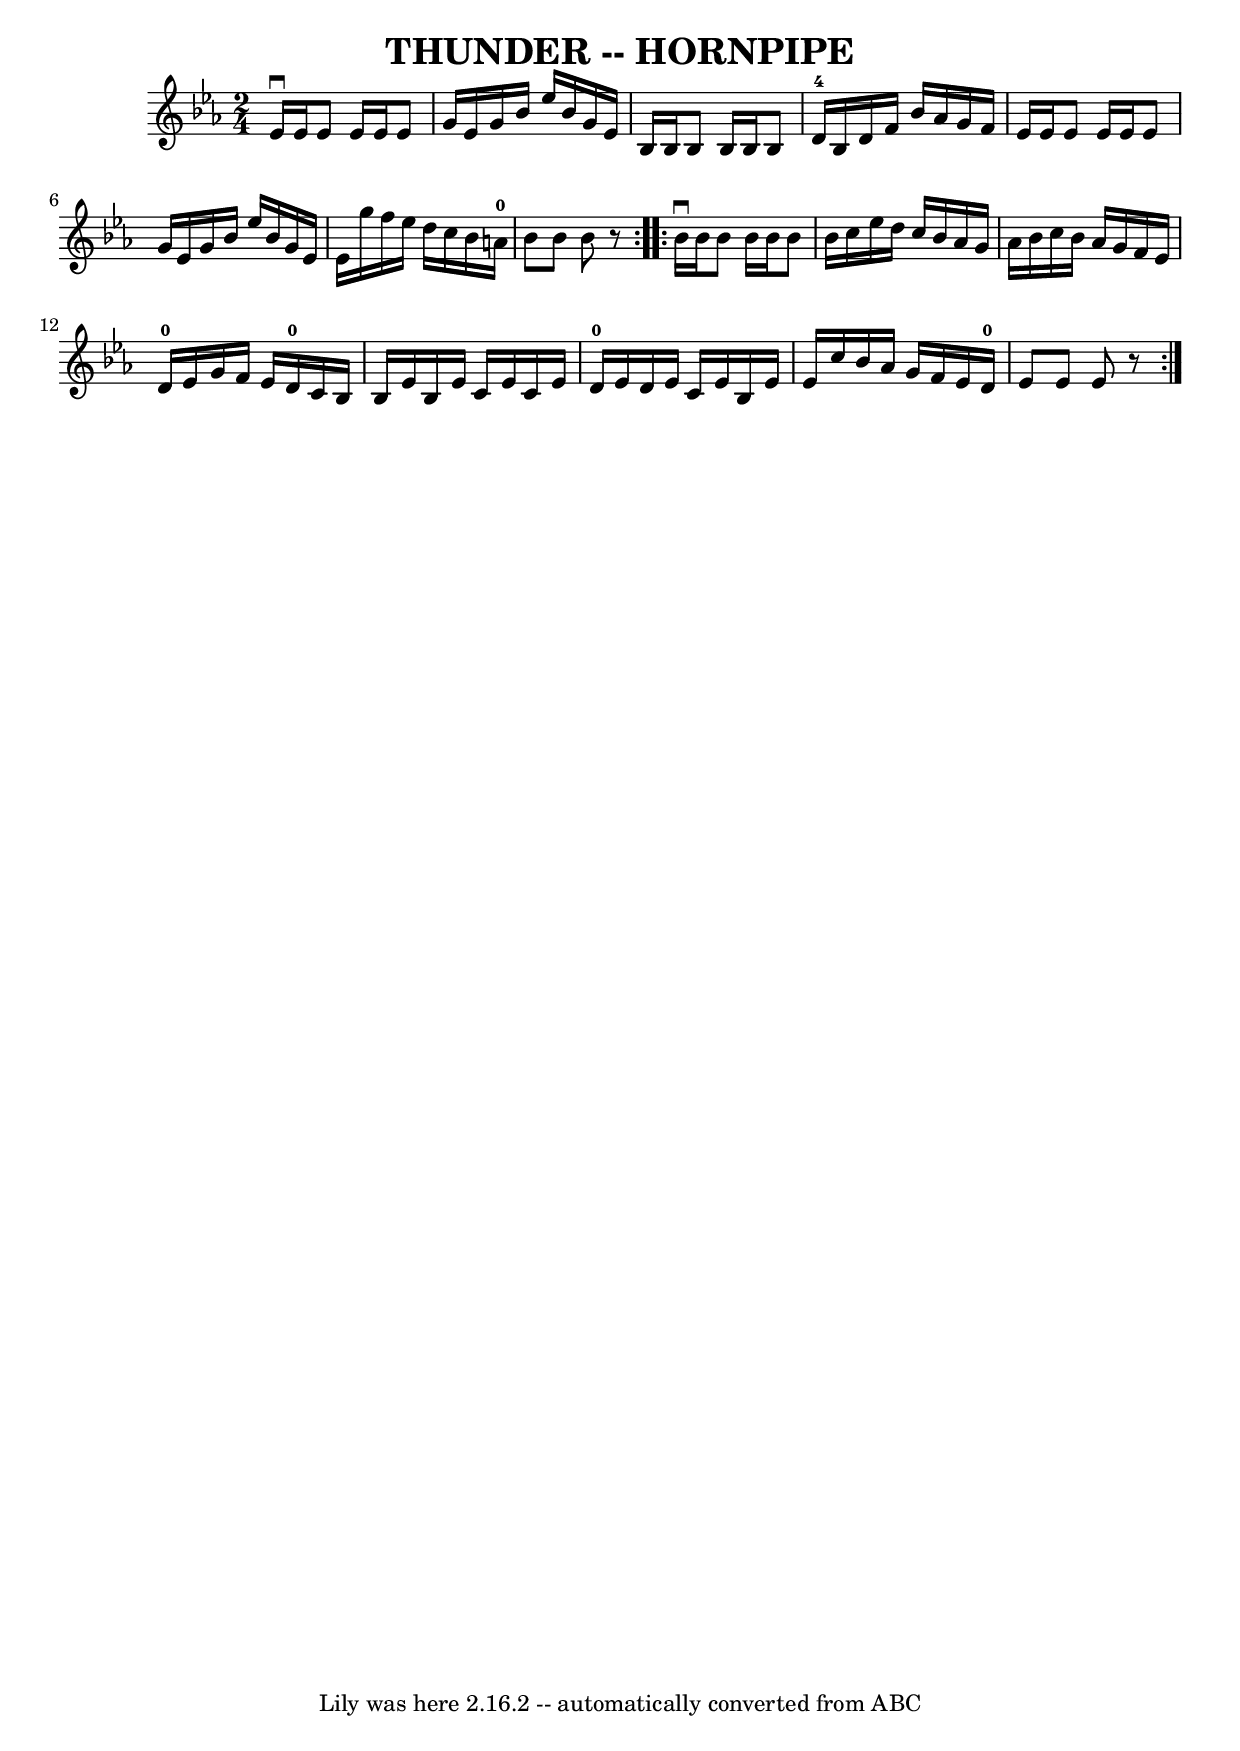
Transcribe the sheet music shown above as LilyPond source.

\version "2.7.40"
\include "Mammoth.ily"
\header {
	%% book = "Ryan's Mammoth Collection of Fiddle Tunes"
	crossRefNumber = "1"
	footnotes = ""
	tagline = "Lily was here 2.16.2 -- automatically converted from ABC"
	title = "THUNDER -- HORNPIPE"
}
voicedefault =  {


\repeat volta 2 {
\time 2/4 
\key ees \major ees'16^\downbow ees'16 ees'8 ees'16    
ees'16 ees'8    |
 g'16 ees'16 g'16 bes'16 ees''16    
bes'16 g'16 ees'16    |
 bes16 bes16 bes8 bes16 bes16 
 bes8    |
 d'16-4 bes16 d'16 f'16 bes'16 aes'16   
 g'16 f'16    |
     |
 ees'16 ees'16 ees'8 ees'16    
ees'16 ees'8    |
 g'16 ees'16 g'16 bes'16 ees''16    
bes'16 g'16 ees'16    |
 ees'16 g''16 f''16 ees''16    
d''16 c''16 bes'16 a'16-0   |
 bes'8 bes'8 bes'8    
r8   }     \repeat volta 2 { bes'16^\downbow bes'16 bes'8 bes'16    
bes'16 bes'8    |
 bes'16 c''16 ees''16 d''16 c''16    
bes'16 aes'16 g'16    |
 aes'16 bes'16 c''16 bes'16    
aes'16 g'16 f'16 ees'16    |
 d'16-0 ees'16 g'16    
f'16 ees'16 d'16-0 c'16 bes16    |
     |
 bes16    
ees'16 bes16 ees'16 c'16 ees'16 c'16 ees'16    |
     
d'16-0 ees'16 d'16 ees'16 c'16 ees'16 bes16 ees'16    
|
 ees'16 c''16 bes'16 aes'16 g'16 f'16 ees'16    
d'16-0   |
 ees'8 ees'8 ees'8    r8   }   
}

\score{
    <<

	\context Staff="default"
	{
	    \voicedefault 
	}

    >>
	\layout {
	}
	\midi {}
}
